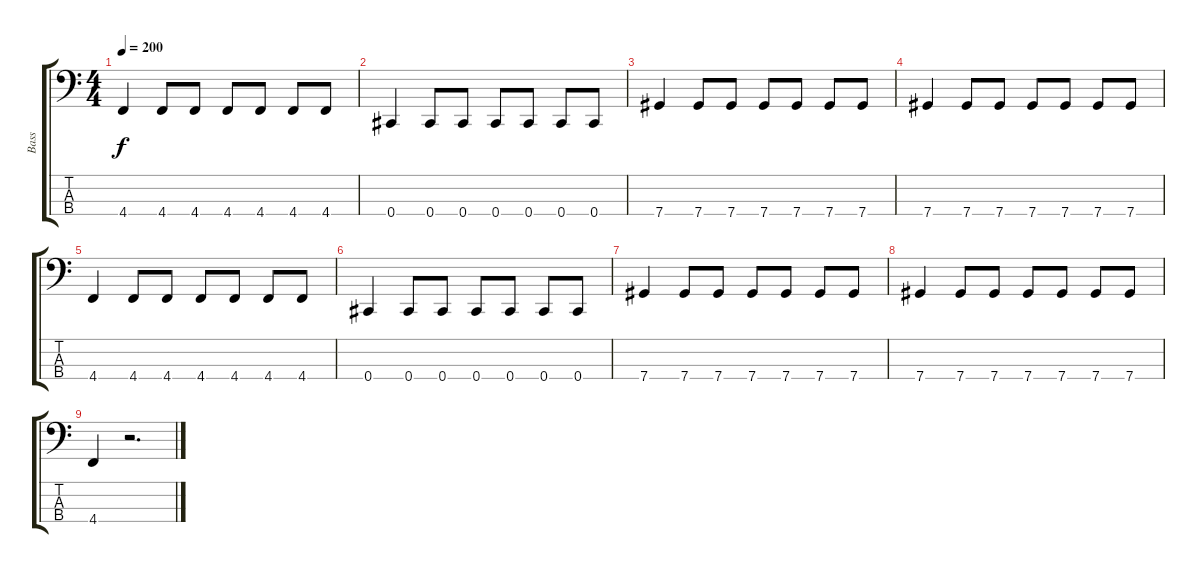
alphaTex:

\track ("Bass" "Bass") {instrument electricbasspick}
\staff {score tabs}
\tuning (Gb2 Db2 Ab1 Db1) {hide}
\ts (4 4)
\tempo 200
\clef f4
\ks c
4.4.4{dy f} 4.4.8 4.4.8 4.4.8 4.4.8 4.4.8 4.4.8 |
0.4.4 0.4.8 0.4.8 0.4.8 0.4.8 0.4.8 0.4.8 |
7.4.4 7.4.8 7.4.8 7.4.8 7.4.8 7.4.8 7.4.8 |
7.4.4 7.4.8 7.4.8 7.4.8 7.4.8 7.4.8 7.4.8 |
4.4.4 4.4.8 4.4.8 4.4.8 4.4.8 4.4.8 4.4.8 |
0.4.4 0.4.8 0.4.8 0.4.8 0.4.8 0.4.8 0.4.8 |
7.4.4 7.4.8 7.4.8 7.4.8 7.4.8 7.4.8 7.4.8 |
7.4.4 7.4.8 7.4.8 7.4.8 7.4.8 7.4.8 7.4.8 |
4.4.4 r.2{d}
